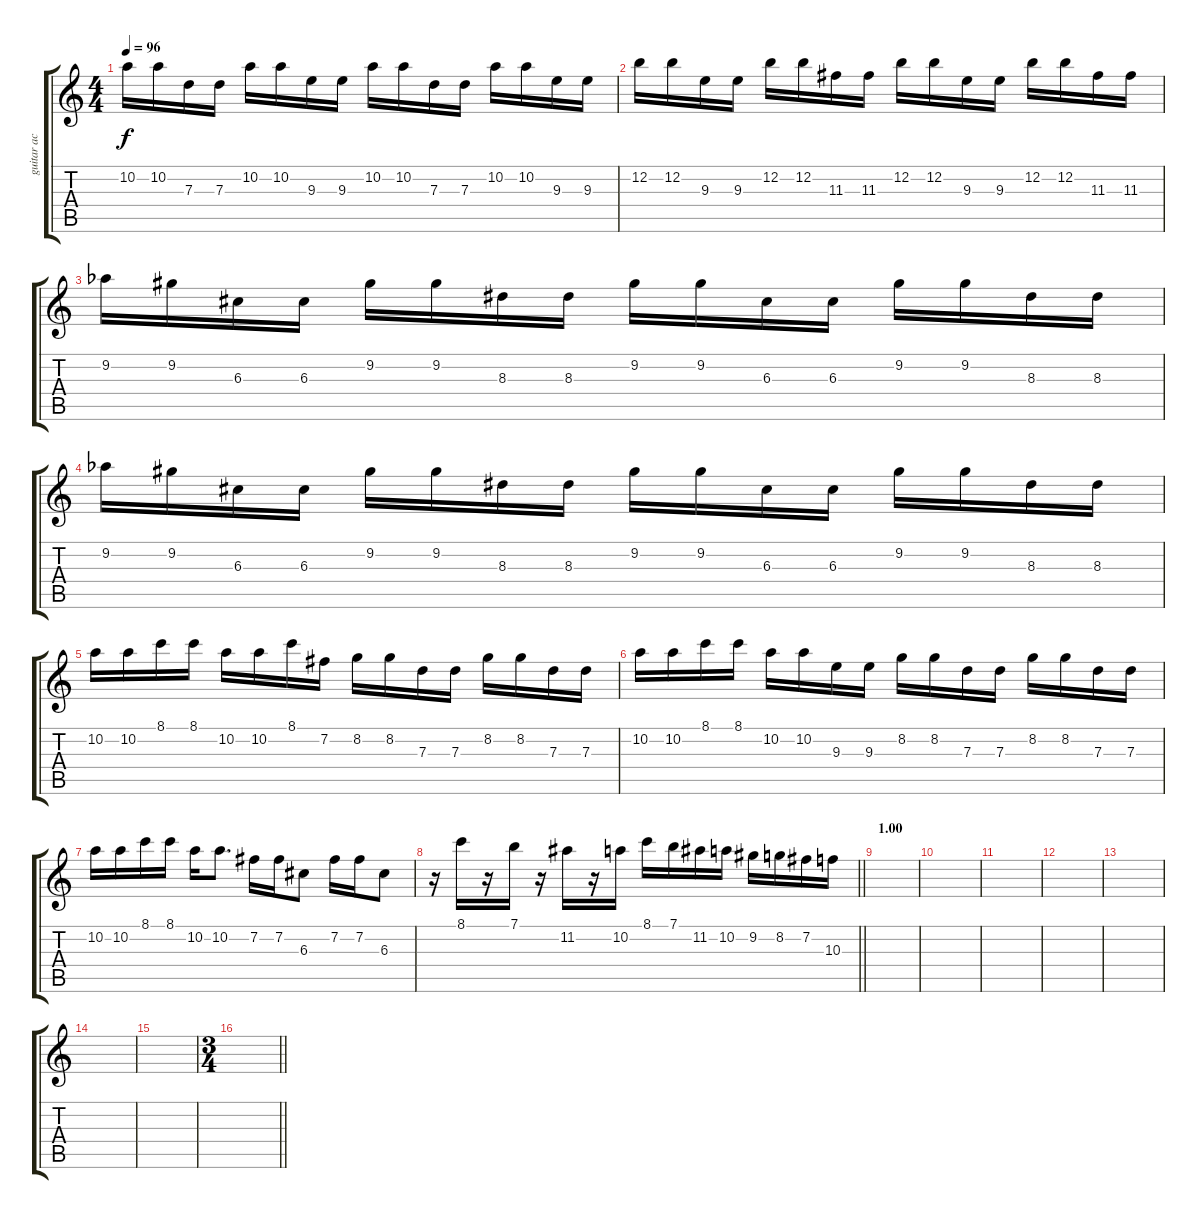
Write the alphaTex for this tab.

\track ("guitar ac" "guitar ac") {instrument acousticguitarnylon}
\staff {score tabs}
\tuning (E4 B3 G3 D3 A2 E2) {hide}
\ts (4 4)
\tempo 96
\clef g2
\ks c
10.2.16{dy f} 10.2.16 7.3.16 7.3.16 10.2.16 10.2.16 9.3.16 9.3.16 10.2.16 10.2.16 7.3.16 7.3.16 10.2.16 10.2.16 9.3.16 9.3.16 |
12.2.16 12.2.16 9.3.16 9.3.16 12.2.16 12.2.16 11.3.16 11.3.16 12.2.16 12.2.16 9.3.16 9.3.16 12.2.16 12.2.16 11.3.16 11.3.16 |
9.2{acc b}.16 9.2.16 6.3.16 6.3.16 9.2.16 9.2.16 8.3.16 8.3.16 9.2.16 9.2.16 6.3.16 6.3.16 9.2.16 9.2.16 8.3.16 8.3.16 |
9.2{acc b}.16 9.2.16 6.3.16 6.3.16 9.2.16 9.2.16 8.3.16 8.3.16 9.2.16 9.2.16 6.3.16 6.3.16 9.2.16 9.2.16 8.3.16 8.3.16 |
10.2.16 10.2.16 8.1.16 8.1.16 10.2.16 10.2.16 8.1.16 7.2.16 8.2.16 8.2.16 7.3.16 7.3.16 8.2.16 8.2.16 7.3.16 7.3.16 |
10.2.16 10.2.16 8.1.16 8.1.16 10.2.16 10.2.16 9.3.16 9.3.16 8.2.16 8.2.16 7.3.16 7.3.16 8.2.16 8.2.16 7.3.16 7.3.16 |
10.2.16 10.2.16 8.1.16 8.1.16 10.2.16 10.2.8{d} 7.2.16 7.2.16 6.3.8 7.2.16 7.2.16 6.3.8 |
\barLineRight lightlight
r.16 8.1.16 r.16 7.1.16 r.16 11.2.16 r.16 10.2.16 8.1.16 7.1.16 11.2.16 10.2.16 9.2.16 8.2.16 7.2.16 10.3.16 |
\section ("" "1.00")
|
|
|
|
|
|
|
\ts (3 4)
\barLineRight lightlight
